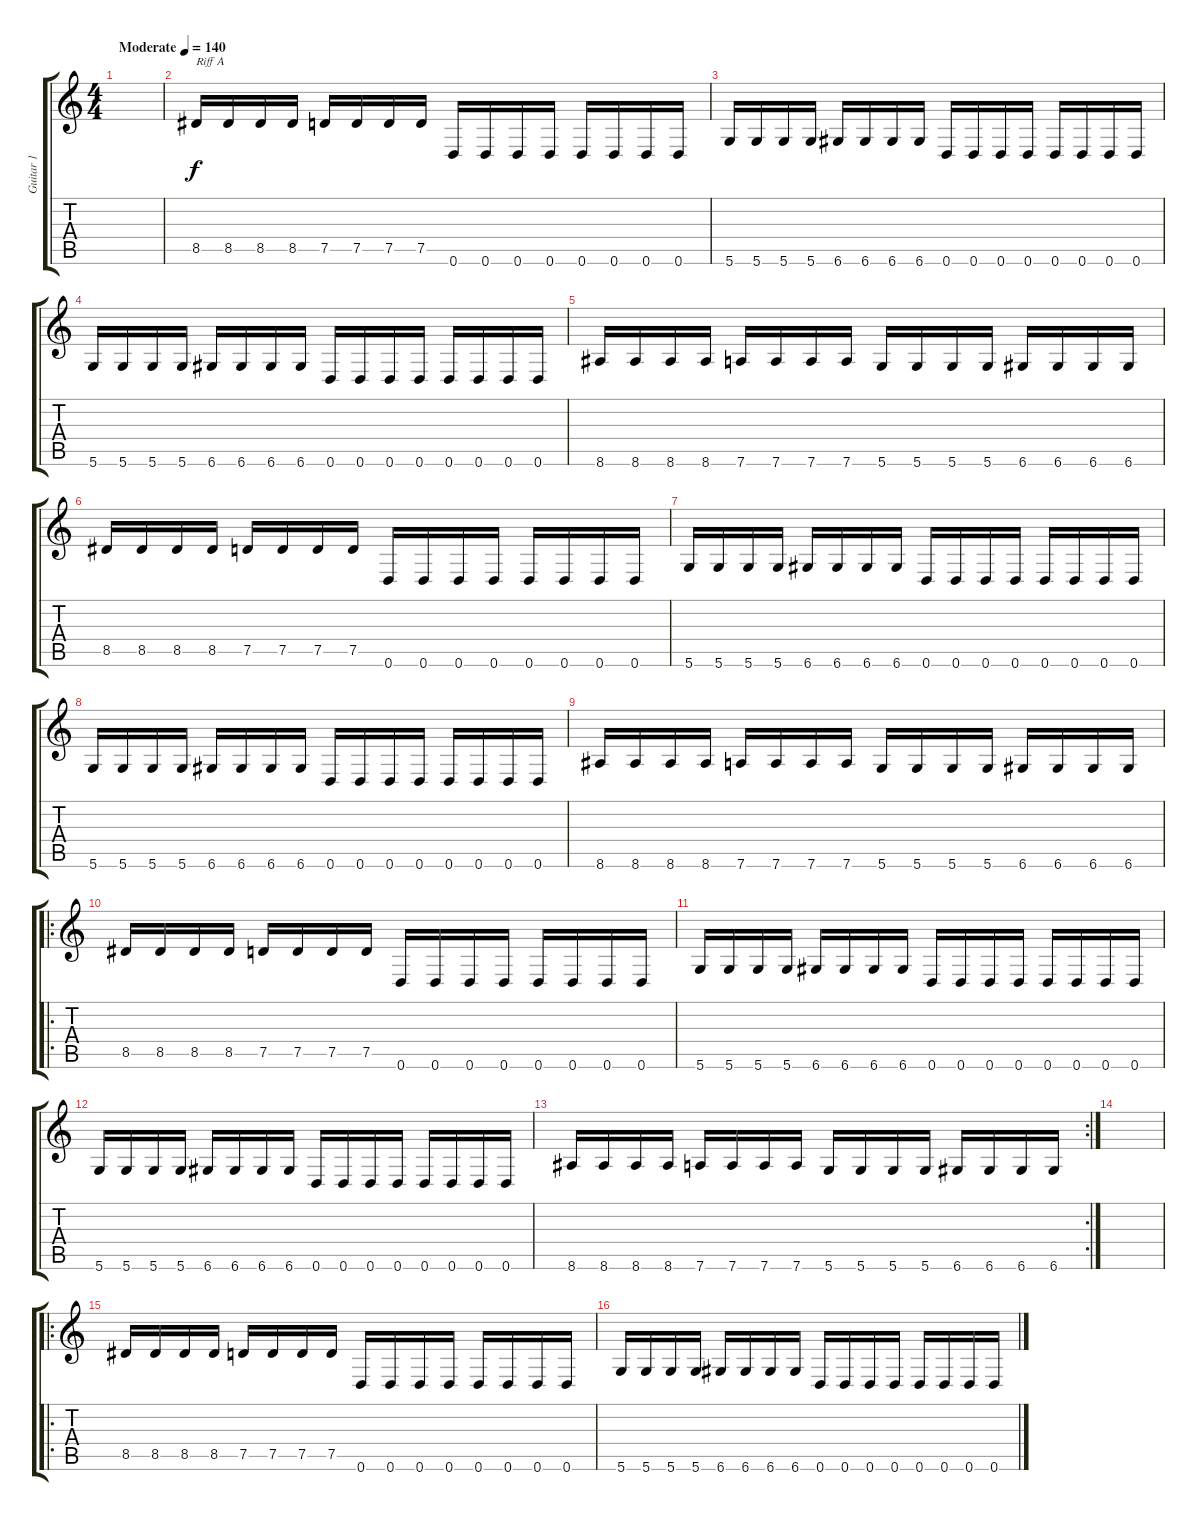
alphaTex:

\track ("Guitar 1" "Guitar 1") {instrument overdrivenguitar}
\staff {score tabs}
\tuning (D4 A3 F3 C3 G2 D2) {hide}
\ts (4 4)
\tempo (140 "Moderate")
\clef g2
\ks c
|
8.5.16{txt "Riff A"} 8.5.16 8.5.16 8.5.16 7.5.16 7.5.16 7.5.16 7.5.16 0.6.16 0.6.16 0.6.16 0.6.16 0.6.16 0.6.16 0.6.16 0.6.16 |
5.6.16 5.6.16 5.6.16 5.6.16 6.6.16 6.6.16 6.6.16 6.6.16 0.6.16 0.6.16 0.6.16 0.6.16 0.6.16 0.6.16 0.6.16 0.6.16 |
5.6.16 5.6.16 5.6.16 5.6.16 6.6.16 6.6.16 6.6.16 6.6.16 0.6.16 0.6.16 0.6.16 0.6.16 0.6.16 0.6.16 0.6.16 0.6.16 |
8.6.16 8.6.16 8.6.16 8.6.16 7.6.16 7.6.16 7.6.16 7.6.16 5.6.16 5.6.16 5.6.16 5.6.16 6.6.16 6.6.16 6.6.16 6.6.16 |
8.5.16 8.5.16 8.5.16 8.5.16 7.5.16 7.5.16 7.5.16 7.5.16 0.6.16 0.6.16 0.6.16 0.6.16 0.6.16 0.6.16 0.6.16 0.6.16 |
5.6.16 5.6.16 5.6.16 5.6.16 6.6.16 6.6.16 6.6.16 6.6.16 0.6.16 0.6.16 0.6.16 0.6.16 0.6.16 0.6.16 0.6.16 0.6.16 |
5.6.16 5.6.16 5.6.16 5.6.16 6.6.16 6.6.16 6.6.16 6.6.16 0.6.16 0.6.16 0.6.16 0.6.16 0.6.16 0.6.16 0.6.16 0.6.16 |
8.6.16 8.6.16 8.6.16 8.6.16 7.6.16 7.6.16 7.6.16 7.6.16 5.6.16 5.6.16 5.6.16 5.6.16 6.6.16 6.6.16 6.6.16 6.6.16 |
\ro
8.5.16 8.5.16 8.5.16 8.5.16 7.5.16 7.5.16 7.5.16 7.5.16 0.6.16 0.6.16 0.6.16 0.6.16 0.6.16 0.6.16 0.6.16 0.6.16 |
5.6.16 5.6.16 5.6.16 5.6.16 6.6.16 6.6.16 6.6.16 6.6.16 0.6.16 0.6.16 0.6.16 0.6.16 0.6.16 0.6.16 0.6.16 0.6.16 |
5.6.16 5.6.16 5.6.16 5.6.16 6.6.16 6.6.16 6.6.16 6.6.16 0.6.16 0.6.16 0.6.16 0.6.16 0.6.16 0.6.16 0.6.16 0.6.16 |
\rc 2
8.6.16 8.6.16 8.6.16 8.6.16 7.6.16 7.6.16 7.6.16 7.6.16 5.6.16 5.6.16 5.6.16 5.6.16 6.6.16 6.6.16 6.6.16 6.6.16 |
|
\ro
8.5.16 8.5.16 8.5.16 8.5.16 7.5.16 7.5.16 7.5.16 7.5.16 0.6.16 0.6.16 0.6.16 0.6.16 0.6.16 0.6.16 0.6.16 0.6.16 |
5.6.16 5.6.16 5.6.16 5.6.16 6.6.16 6.6.16 6.6.16 6.6.16 0.6.16 0.6.16 0.6.16 0.6.16 0.6.16 0.6.16 0.6.16 0.6.16
